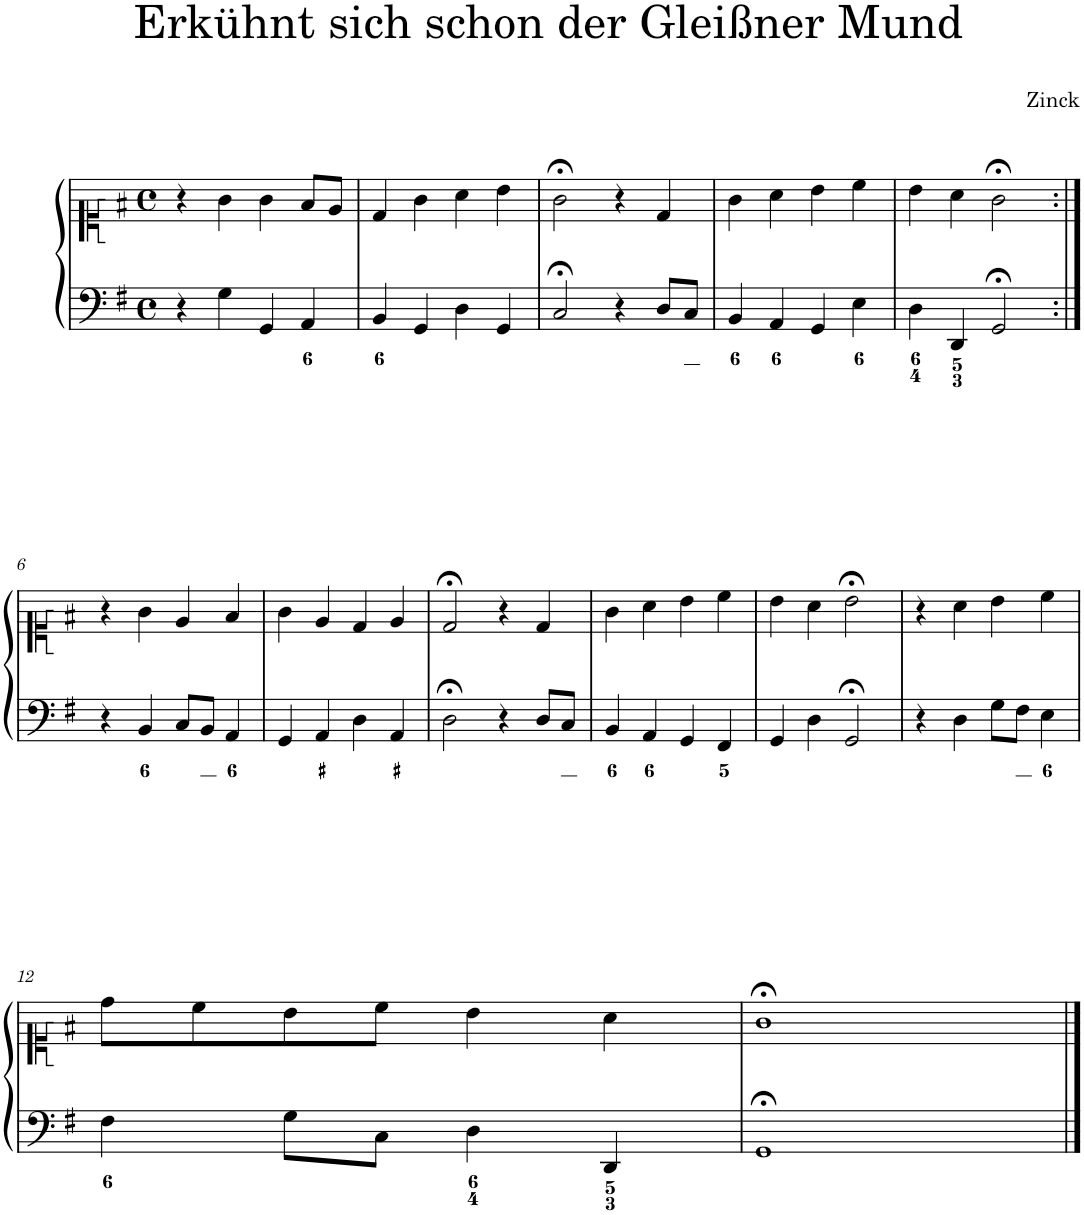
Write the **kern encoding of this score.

**kern	**kern
*part1	*part1
*staff2	*staff1
*I"Piano	*
*I'Pno.	*
*clefF4	*clefC1
*k[f#]	*k[f#]
*M4/4	*M4/4
*met(c)	*met(c)
=1	=1
4r	4r
4G\	4g\
4GG/	4g\
4AA/	8f#/L
.	8e/J
=2	=2
4BB/	4d/
4GG/	4g\
4D\	4a\
4GG/	4b\
=3	=3
2C;</	2g;<\
4r	4r
8D/L	4d/
8C/J	.
=4	=4
4BB/	4g\
4AA/	4a\
4GG/	4b\
4E\	4cc\
=5	=5
4D\	4b\
4DD/	4a\
2GG;</	2g;<\
!!LO:LB:g=z
=6:|!	=6:|!
4r	4r
4BB/	4g\
8C/L	4e/
8BB/J	.
4AA/	4f#/
=7	=7
4GG/	4g\
4AA/	4e/
4D\	4d/
4AA/	4e/
=8	=8
2D;<\	2d;</
4r	4r
8D/L	4d/
8C/J	.
=9	=9
4BB/	4g\
4AA/	4a\
4GG/	4b\
4FF#/	4cc\
=10	=10
4GG/	4b\
4D\	4a\
2GG;</	2b;<\
=11	=11
4r	4r
4D\	4a\
8G\L	4b\
8F#\J	.
4E\	4cc\
!!LO:LB:g=z
=12	=12
4F#\	8dd\L
.	8cc\
8G\L	8b\
8C\J	8cc\J
4D\	4b\
4DD/	4a\
=13	=13
1GG;<	1g;<
==	==
*-	*-
